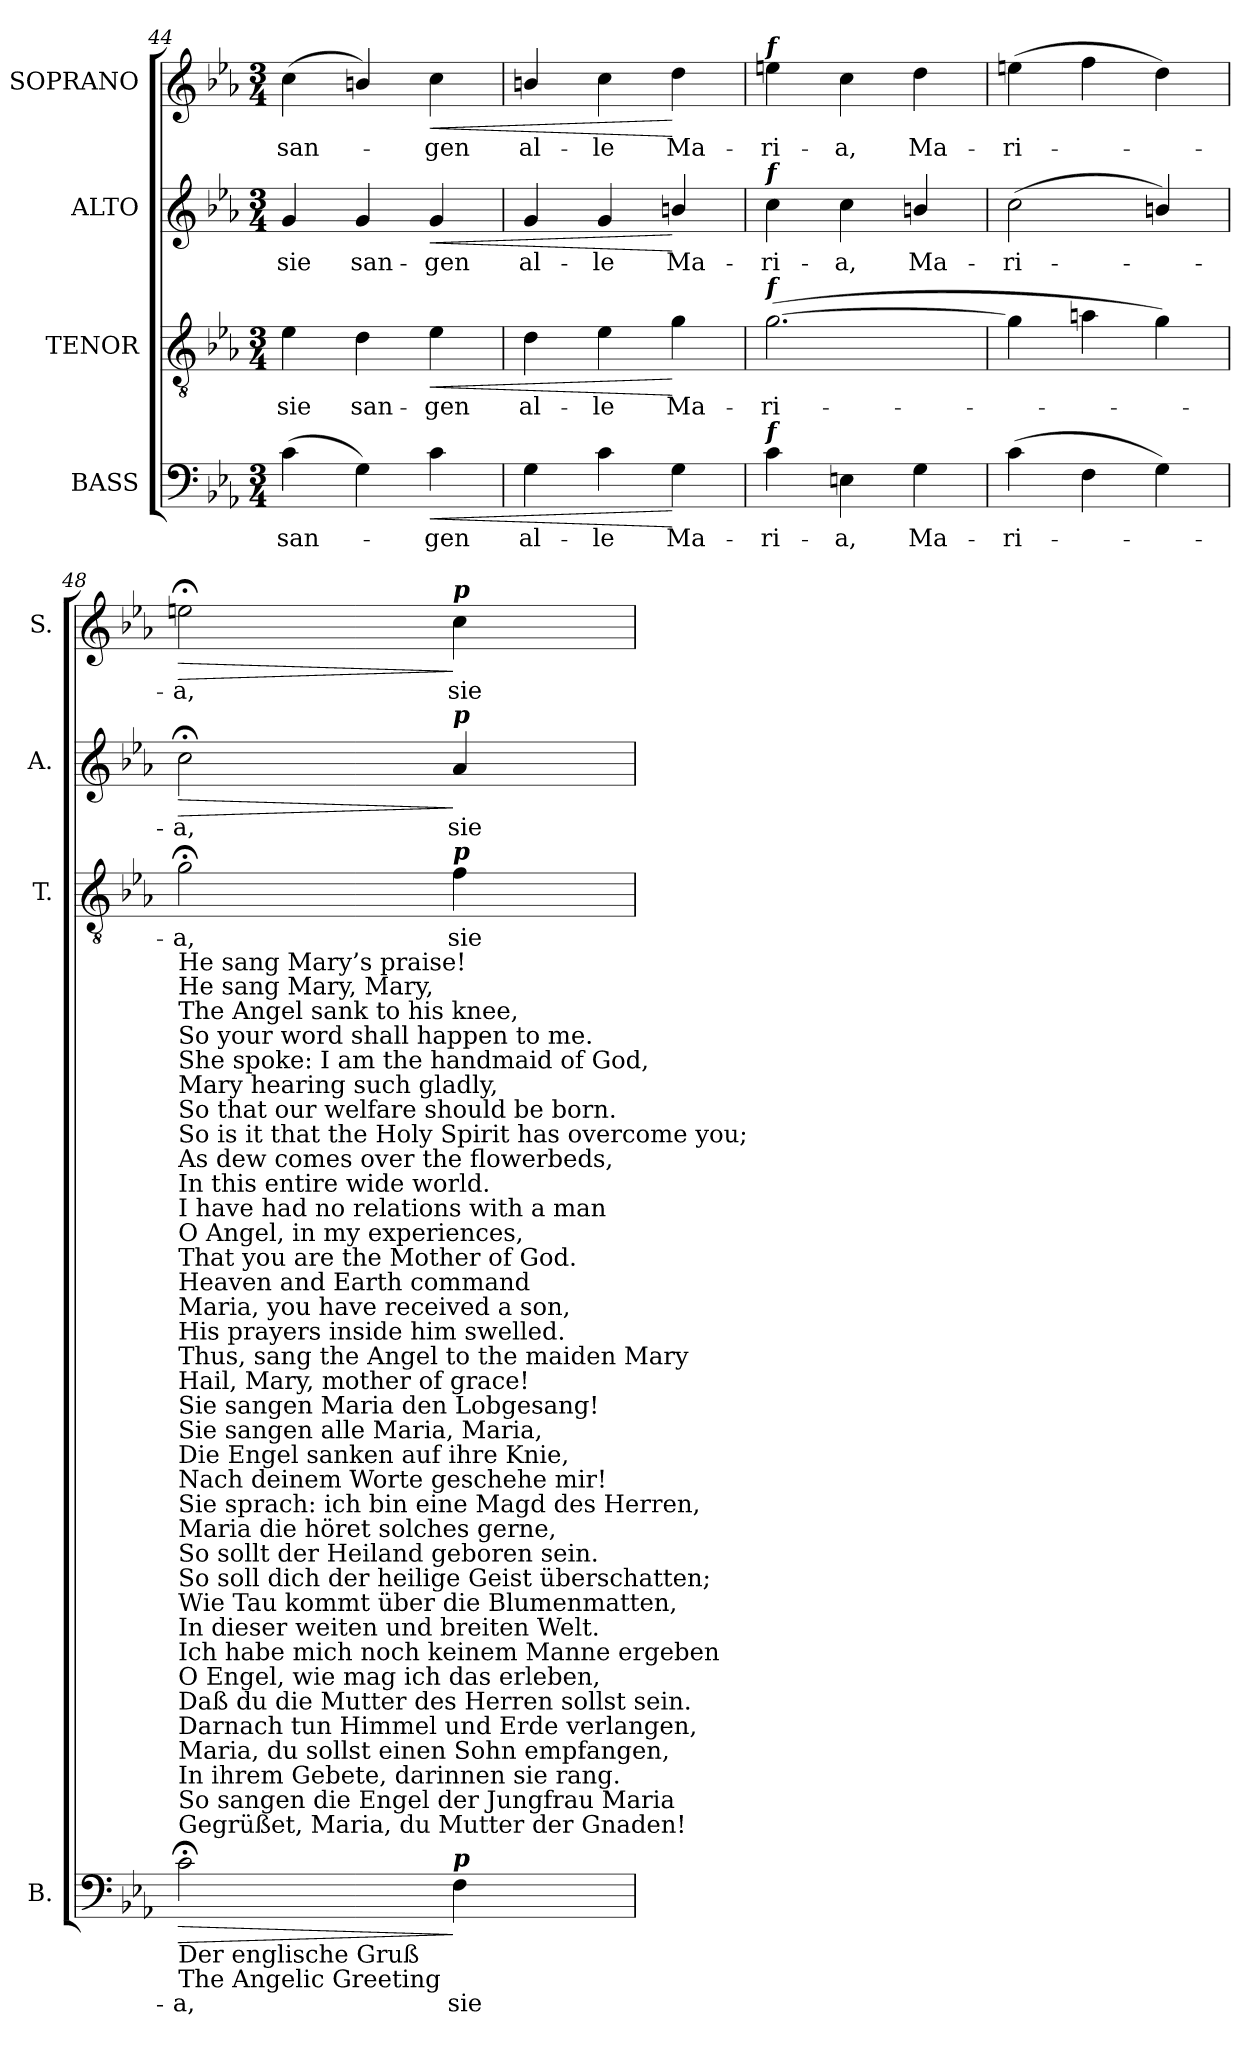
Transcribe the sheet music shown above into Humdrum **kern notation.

**kern	**text	**dynam	**kern	**text	**dynam	**kern	**text	**dynam	**kern	**text	**dynam
*part4	*part4	*part4	*part3	*part3	*part3	*part2	*part2	*part2	*part1	*part1	*part1
*staff4	*staff4	*staff4	*staff3	*staff3	*staff3	*staff2	*staff2	*staff2	*staff1	*staff1	*staff1
*I"BASS	*	*	*I"TENOR	*	*	*I"ALTO	*	*	*I"SOPRANO	*	*
*I'B.	*	*	*I'T.	*	*	*I'A.	*	*	*I'S.	*	*
*clefF4	*	*	*clefGv2	*	*	*clefG2	*	*	*clefG2	*	*
*	*	*	*ITrd7c12	*	*	*	*	*	*	*	*
*k[b-e-a-]	*	*	*k[b-e-a-]	*	*	*k[b-e-a-]	*	*	*k[b-e-a-]	*	*
*E-:	*	*	*E-:	*	*	*E-:	*	*	*E-:	*	*
*M3/4	*	*	*M3/4	*	*	*M3/4	*	*	*M3/4	*	*
=44	=44	=44	=44	=44	=44	=44	=44	=44	=44	=44	=44
!	!LO:LY:b:color=#000000	!	!	!	!	!	!	!	!	!	!
!	!	!	!	!LO:LY:b:color=#000000	!	!	!	!	!	!	!
!	!	!	!	!	!	!	!LO:LY:b:color=#000000	!	!	!	!
!	!	!	!	!	!	!	!	!	!	!LO:LY:b:color=#000000	!
(4ci\	san-	.	4E-i\	sie	.	4gi/	sie	.	(4cci\	san-	.
!	!	!	!	!LO:LY:b:color=#000000	!	!	!	!	!	!	!
!	!	!	!	!	!	!	!LO:LY:b:color=#000000	!	!	!	!
4Gi\)	.	.	4Di\	san-	.	4gi/	san-	.	4bni/)	.	.
!	!LO:LY:b:color=#000000	!LO:HP:b	!	!	!	!	!	!	!	!	!
!	!	!	!	!LO:LY:b:color=#000000	!LO:HP:b	!	!	!	!	!	!
!	!	!	!	!	!	!	!LO:LY:b:color=#000000	!LO:HP:b	!	!	!
!	!	!	!	!	!	!	!	!	!	!LO:LY:b:color=#000000	!LO:HP:b
4ci\	-gen	<	4E-i\	-gen	<	4gi/	-gen	<	4cci\	-gen	<
=45	=45	=45	=45	=45	=45	=45	=45	=45	=45	=45	=45
!	!LO:LY:b:color=#000000	!	!	!	!	!	!	!	!	!	!
!	!	!	!	!LO:LY:b:color=#000000	!	!	!	!	!	!	!
!	!	!	!	!	!	!	!LO:LY:b:color=#000000	!	!	!	!
!	!	!	!	!	!	!	!	!	!	!LO:LY:b:color=#000000	!
4Gi\	al-	.	4Di\	al-	.	4gi/	al-	.	4bni/	al-	.
!	!LO:LY:b:color=#000000	!	!	!	!	!	!	!	!	!	!
!	!	!	!	!LO:LY:b:color=#000000	!	!	!	!	!	!	!
!	!	!	!	!	!	!	!LO:LY:b:color=#000000	!	!	!	!
!	!	!	!	!	!	!	!	!	!	!LO:LY:b:color=#000000	!
4ci\	-le	.	4E-i\	-le	.	4gi/	-le	.	4cci\	-le	.
!	!LO:LY:b:color=#000000	!	!	!	!	!	!	!	!	!	!
!	!	!	!	!LO:LY:b:color=#000000	!	!	!	!	!	!	!
!	!	!	!	!	!	!	!LO:LY:b:color=#000000	!	!	!	!
!	!	!	!	!	!	!	!	!	!	!LO:LY:b:color=#000000	!
4Gi\	Ma-	[	4Gi\	Ma-	[	4bni/	Ma-	[	4ddi\	Ma-	[
=46	=46	=46	=46	=46	=46	=46	=46	=46	=46	=46	=46
!	!LO:LY:b:color=#000000	!	!	!	!	!	!	!	!	!	!
!	!	!	!	!LO:LY:b:color=#000000	!	!	!	!	!	!	!
!	!	!	!	!	!	!	!LO:LY:b:color=#000000	!	!	!	!
!	!	!	!	!	!	!	!	!	!LO:TX:a:Bi:t=f	!	!
!	!	!	!	!	!	!LO:TX:a:Bi:t=f	!	!	!	!	!
!	!	!	!LO:TX:a:Bi:t=f	!	!	!	!	!	!	!	!
!LO:TX:a:Bi:t=f	!	!	!	!	!	!	!	!	!	!	!
!	!	!	!	!	!	!	!	!	!	!LO:LY:b:color=#000000	!
4ci\	-ri-	.	([2.Gi\	-ri-	.	4cci\	-ri-	.	4eeni\	-ri-	.
!	!LO:LY:b:color=#000000	!	!	!	!	!	!	!	!	!	!
!	!	!	!	!	!	!	!LO:LY:b:color=#000000	!	!	!	!
!	!	!	!	!	!	!	!	!	!	!LO:LY:b:color=#000000	!
4Eni\	-a,	.	.	.	.	4cci\	-a,	.	4cci\	-a,	.
!	!LO:LY:b:color=#000000	!	!	!	!	!	!	!	!	!	!
!	!	!	!	!	!	!	!LO:LY:b:color=#000000	!	!	!	!
!	!	!	!	!	!	!	!	!	!	!LO:LY:b:color=#000000	!
4Gi\	Ma-	.	.	.	.	4bni/	Ma-	.	4ddi\	Ma-	.
=47	=47	=47	=47	=47	=47	=47	=47	=47	=47	=47	=47
!	!LO:LY:b:color=#000000	!	!	!	!	!	!	!	!	!	!
!	!	!	!	!	!	!	!LO:LY:b:color=#000000	!	!	!	!
!	!	!	!	!	!	!	!	!	!	!LO:LY:b:color=#000000	!
(4ci\	-ri-	.	4Gi\]	.	.	(2cci\	-ri-	.	(4eeni\	-ri-	.
4Fi\	.	.	4Ani\	.	.	.	.	.	4ffi\	.	.
4Gi\)	.	.	4Gi\)	.	.	4bni/)	.	.	4ddi\)	.	.
!!LO:PB:g=z
=48	=48	=48	=48	=48	=48	=48	=48	=48	=48	=48	=48
!	!LO:LY:b:color=#000000	!LO:HP:b	!	!	!	!	!	!	!	!	!
!	!	!	!	!LO:LY:b:color=#000000	!	!	!	!	!	!	!
!	!	!	!	!	!	!	!LO:LY:b:color=#000000	!LO:HP:b	!	!	!
!	!	!	!	!	!	!	!	!LO:HP:n=1:b	!	!	!
!LO:TX:b:t=Der englische Gruß	!	!	!	!	!	!	!	!	!	!	!
!LO:TX:t=Gegrüßet, Maria, du Mutter der Gnaden!	!	!	!	!	!	!	!	!	!	!	!
!LO:TX:t=So sangen die Engel der Jungfrau Maria	!	!	!	!	!	!	!	!	!	!	!
!LO:TX:t=In ihrem Gebete, darinnen sie rang.	!	!	!	!	!	!	!	!	!	!	!
!LO:TX:t=Maria, du sollst einen Sohn empfangen,	!	!	!	!	!	!	!	!	!	!	!
!LO:TX:t=Darnach tun Himmel und Erde verlangen,	!	!	!	!	!	!	!	!	!	!	!
!LO:TX:t=Daß du die Mutter des Herren sollst sein.	!	!	!	!	!	!	!	!	!	!	!
!LO:TX:t=O Engel, wie mag ich das erleben,	!	!	!	!	!	!	!	!	!	!	!
!LO:TX:t=Ich habe mich noch keinem Manne ergeben	!	!	!	!	!	!	!	!	!	!	!
!LO:TX:t=In dieser weiten und breiten Welt.	!	!	!	!	!	!	!	!	!	!	!
!LO:TX:t=Wie Tau kommt über die Blumenmatten,	!	!	!	!	!	!	!	!	!	!	!
!LO:TX:t=So soll dich der heilige Geist überschatten;	!	!	!	!	!	!	!	!	!	!	!
!LO:TX:t=So sollt der Heiland geboren sein.	!	!	!	!	!	!	!	!	!	!	!
!LO:TX:t=Maria die höret solches gerne,	!	!	!	!	!	!	!	!	!	!	!
!LO:TX:t=Sie sprach&colon; ich bin eine Magd des Herren,	!	!	!	!	!	!	!	!	!	!	!
!LO:TX:t=Nach deinem Worte geschehe mir!	!	!	!	!	!	!	!	!	!	!	!
!LO:TX:t=Die Engel sanken auf ihre Knie,	!	!	!	!	!	!	!	!	!	!	!
!LO:TX:t=Sie sangen alle Maria, Maria,	!	!	!	!	!	!	!	!	!	!	!
!LO:TX:t=Sie sangen Maria den Lobgesang!	!	!	!	!	!	!	!	!	!	!	!
!LO:TX:b:t=The Angelic Greeting	!	!	!	!	!	!	!	!	!	!	!
!LO:TX:t=Hail, Mary, mother of grace!	!	!	!	!	!	!	!	!	!	!	!
!LO:TX:t=Thus, sang the Angel to the maiden Mary	!	!	!	!	!	!	!	!	!	!	!
!LO:TX:t=His prayers inside him swelled.	!	!	!	!	!	!	!	!	!	!	!
!LO:TX:t=Maria, you have received a son,	!	!	!	!	!	!	!	!	!	!	!
!LO:TX:t=Heaven and Earth command	!	!	!	!	!	!	!	!	!	!	!
!LO:TX:t=That you are the Mother of God.	!	!	!	!	!	!	!	!	!	!	!
!LO:TX:t=O Angel, in my experiences,	!	!	!	!	!	!	!	!	!	!	!
!LO:TX:t=I have had no relations with a man	!	!	!	!	!	!	!	!	!	!	!
!LO:TX:t=In this entire wide world.	!	!	!	!	!	!	!	!	!	!	!
!LO:TX:t=As dew comes over the flowerbeds,	!	!	!	!	!	!	!	!	!	!	!
!LO:TX:t=So is it that the Holy Spirit has overcome you;	!	!	!	!	!	!	!	!	!	!	!
!LO:TX:t=So that our welfare should be born.	!	!	!	!	!	!	!	!	!	!	!
!LO:TX:t=Mary hearing such gladly,	!	!	!	!	!	!	!	!	!	!	!
!LO:TX:t=She spoke&colon; I am the handmaid of God,	!	!	!	!	!	!	!	!	!	!	!
!LO:TX:t=So your word shall happen to me.	!	!	!	!	!	!	!	!	!	!	!
!LO:TX:t=The Angel sank to his knee,	!	!	!	!	!	!	!	!	!	!	!
!LO:TX:t=He sang Mary, Mary,	!	!	!	!	!	!	!	!	!	!	!
!LO:TX:t=He sang Mary’s praise!	!	!	!	!	!	!	!	!	!	!	!
!	!	!	!	!	!	!	!	!	!	!LO:LY:b:color=#000000	!LO:HP:b
2c;i\	-a,	>	2G;i\	-a,	.	2cc;i\	-a,	> >	2een;i\	-a,	>
!	!LO:LY:b:color=#000000	!	!	!	!	!	!	!	!	!	!
!	!	!	!	!LO:LY:b:color=#000000	!	!	!	!	!	!	!
!	!	!	!	!	!	!	!LO:LY:b:color=#000000	!	!	!	!
!	!	!	!	!	!	!	!	!	!LO:TX:a:Bi:t=p	!	!
!	!	!	!	!	!	!LO:TX:a:Bi:t=p	!	!	!	!	!
!	!	!	!LO:TX:a:Bi:t=p	!	!	!	!	!	!	!	!
!LO:TX:a:Bi:t=p	!	!	!	!	!	!	!	!	!	!	!
!	!	!	!	!	!	!	!	!	!	!LO:LY:b:color=#000000	!
4Fi\	sie	]	4Fi\	sie	.	4a-i/	sie	]	4cci\	sie	]
.	.	.	.	.	.	.	.	]	.	.	.
=	=	=	=	=	=	=	=	=	=	=	=
*-	*-	*-	*-	*-	*-	*-	*-	*-	*-	*-	*-
